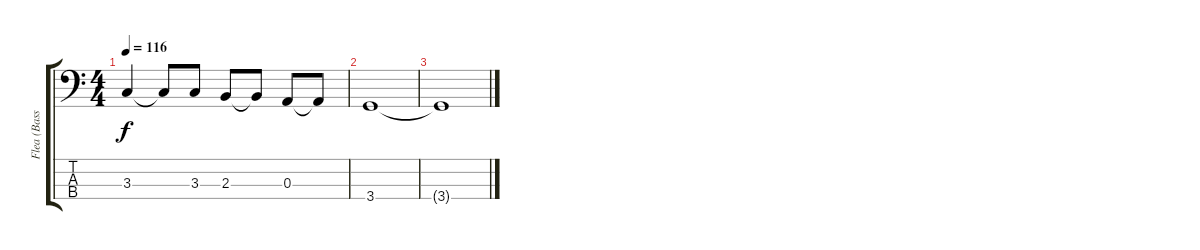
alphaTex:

\track ("Flea (Bass)" "Flea (Bass") {instrument electricbassfinger}
\staff {score tabs}
\tuning (G2 D2 A1 E1) {hide}
\ts (4 4)
\tempo 116
\clef f4
\ks c
3.3.4{dy f} 3.3{t}.8 3.3.8 2.3.8 2.3{t}.8 0.3.8 0.3{t}.8 |
3.4.1 |
3.4{t}.1
